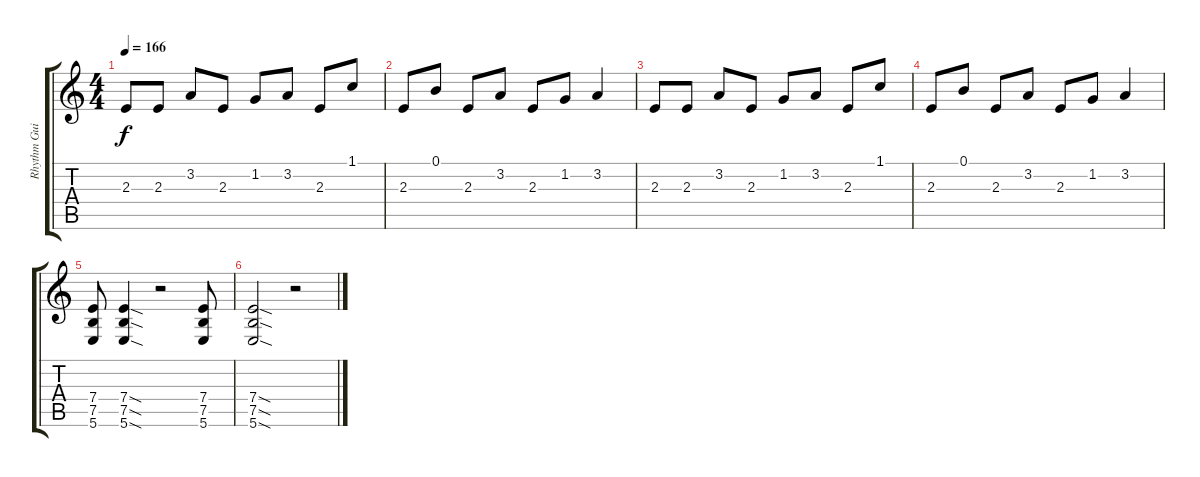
\track ("Rhythm Guitar" "Rhythm Gui") {instrument distortionguitar}
\staff {score tabs}
\tuning (B3 Gb3 D3 A2 E2 B1) {hide}
\ts (4 4)
\tempo 166
\clef g2
\ks c
2.3.8{dy f balance 16} 2.3.8 3.2.8 2.3.8 1.2.8 3.2.8 2.3.8 1.1.8 |
2.3.8 0.1.8 2.3.8 3.2.8 2.3.8 1.2.8 3.2.4 |
2.3.8 2.3.8 3.2.8 2.3.8 1.2.8 3.2.8 2.3.8 1.1.8 |
2.3.8 0.1.8 2.3.8 3.2.8 2.3.8 1.2.8 3.2.4 |
(7.4 7.5 5.6).8{volume 8 balance 8} (7.4{sod} 7.5{sod} 5.6{sod}).4 r.2 (7.4 7.5 5.6).8 |
(7.4{sod} 7.5{sod} 5.6{sod}).2 r.2
